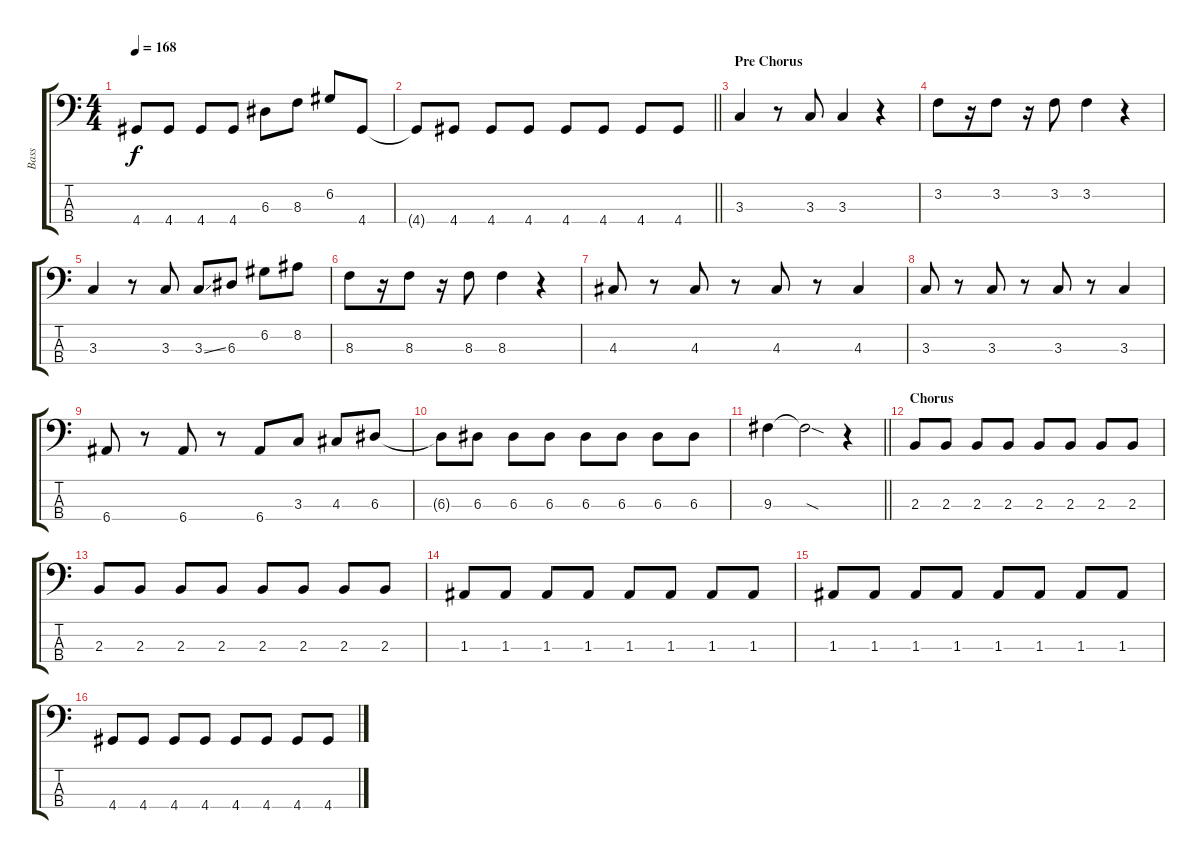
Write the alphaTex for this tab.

\track ("Bass" "Bass") {instrument electricbassfinger}
\staff {score tabs}
\tuning (G2 D2 A1 E1) {hide}
\ts (4 4)
\tempo 168
\clef f4
\ks c
4.4.8{dy f} 4.4.8 4.4.8 4.4.8 6.3.8 8.3.8 6.2.8 4.4.8 |
\barLineRight lightlight
4.4{t}.8 4.4.8 4.4.8 4.4.8 4.4.8 4.4.8 4.4.8 4.4.8 |
\section ("" "Pre Chorus")
3.3.4 r.8 3.3.8 3.3.4 r.4 |
3.2.8 r.16 3.2.8 r.16 3.2.8 3.2.4 r.4 |
3.3.4 r.8 3.3.8 3.3{ss}.8 6.3.8 6.2.8 8.2.8 |
8.3.8 r.16 8.3.8 r.16 8.3.8 8.3.4 r.4 |
4.3.8 r.8 4.3.8 r.8 4.3.8 r.8 4.3.4 |
3.3.8 r.8 3.3.8 r.8 3.3.8 r.8 3.3.4 |
6.4.8 r.8 6.4.8 r.8 6.4.8 3.3.8 4.3.8 6.3.8 |
6.3{t}.8 6.3.8 6.3.8 6.3.8 6.3.8 6.3.8 6.3.8 6.3.8 |
\barLineRight lightlight
9.3.4 9.3{sod t}.2 r.4 |
\section ("" "Chorus")
2.3.8 2.3.8 2.3.8 2.3.8 2.3.8 2.3.8 2.3.8 2.3.8 |
2.3.8 2.3.8 2.3.8 2.3.8 2.3.8 2.3.8 2.3.8 2.3.8 |
1.3.8 1.3.8 1.3.8 1.3.8 1.3.8 1.3.8 1.3.8 1.3.8 |
1.3.8 1.3.8 1.3.8 1.3.8 1.3.8 1.3.8 1.3.8 1.3.8 |
4.4.8 4.4.8 4.4.8 4.4.8 4.4.8 4.4.8 4.4.8 4.4.8
